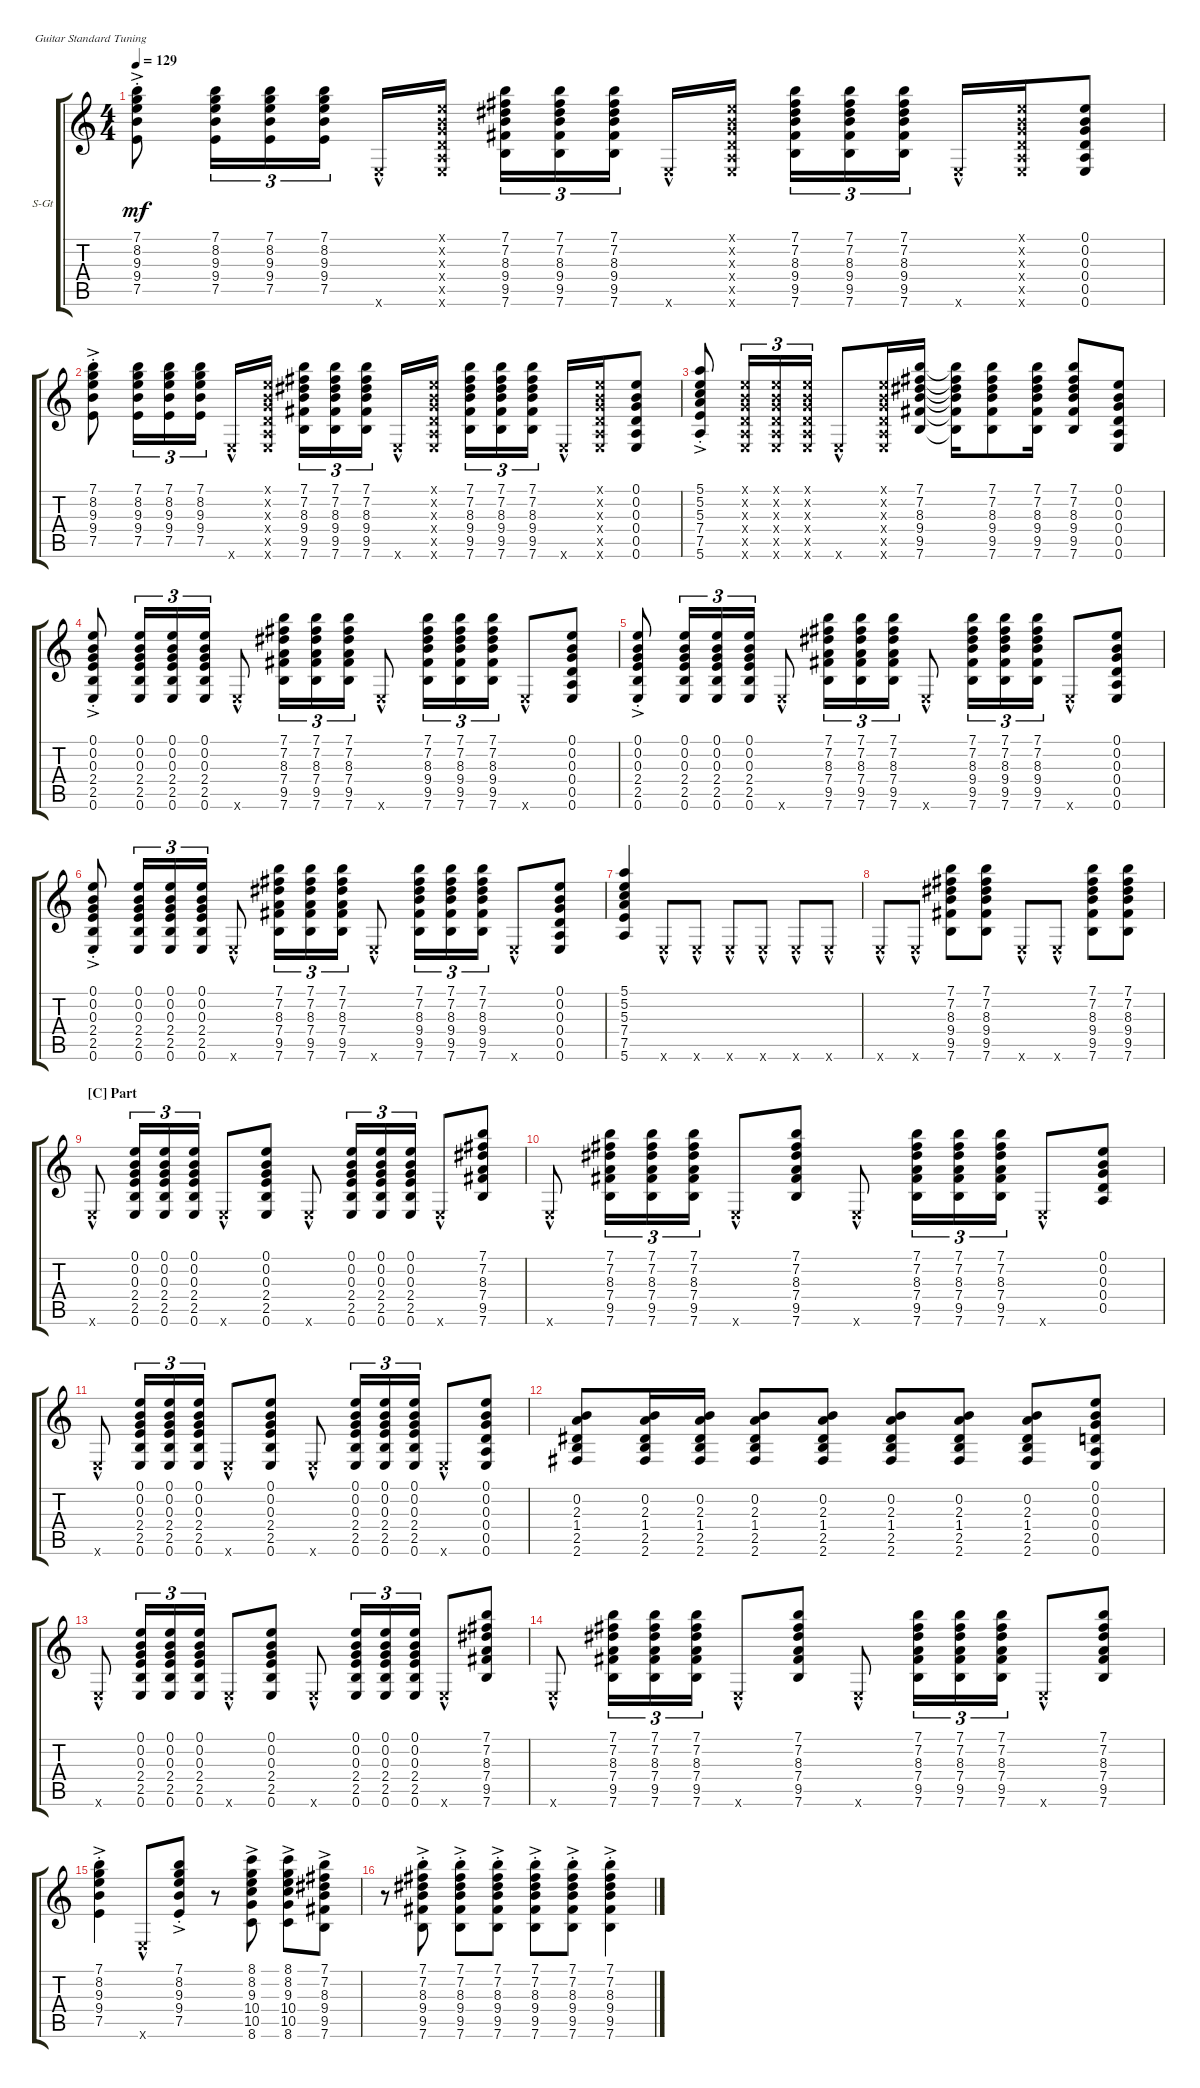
\defaultSystemsLayout 4
\bracketExtendMode groupsimilarinstruments
\firstSystemTrackNameOrientation horizontal
\otherSystemsTrackNameOrientation horizontal
\track ("Gabriela" "S-Gt") {mute instrument acousticguitarsteel}
\staff {score tabs}
\tuning (E4 B3 G3 D3 A2 E2)
\ts (4 4)
\tempo 129
\clef g2
\ks c
(7.5{ac st} 9.4{ac st} 9.3{ac st} 8.2{ac st} 7.1{ac st}).8{dy mf} (7.5 9.4 9.3 8.2 7.1).16{tu (3 2)} (7.5 9.4 9.3 8.2 7.1).16{tu (3 2)} (7.5 9.4 9.3 8.2 7.1).16{tu (3 2)} 0.6{hac x}.16 (0.1{x} 0.6{x} 0.5{x} 0.4{x} 0.3{x} 0.2{x}).16 (9.5 9.4 8.3 7.2 7.1 7.6).16{tu (3 2)} (7.1 7.2 8.3 9.4 9.5 7.6).16{tu (3 2)} (9.5 9.4 8.3 7.2 7.1 7.6).16{tu (3 2)} 0.6{hac x}.16 (0.1{x} 0.6{x} 0.5{x} 0.4{x} 0.3{x} 0.2{x}).16 (7.6 9.5 9.4 8.3 7.2 7.1).16{tu (3 2)} (7.6 9.5 9.4 8.3 7.2 7.1).16{tu (3 2)} (7.6 9.5 9.4 8.3 7.2 7.1).16{tu (3 2)} 0.6{hac x}.16 (0.1{x} 0.6{x} 0.5{x} 0.4{x} 0.3{x} 0.2{x}).16 (0.6 0.5 0.4 0.3 0.2 0.1).8 |
(7.5{ac st} 9.4{ac st} 9.3{ac st} 8.2{ac st} 7.1{ac st}).8 (7.5 9.4 9.3 8.2 7.1).16{tu (3 2)} (7.5 9.4 9.3 8.2 7.1).16{tu (3 2)} (7.5 9.4 9.3 8.2 7.1).16{tu (3 2)} 0.6{hac x}.16 (0.1{x} 0.6{x} 0.5{x} 0.4{x} 0.3{x} 0.2{x}).16 (9.5 9.4 8.3 7.2 7.1 7.6).16{tu (3 2)} (7.1 7.2 8.3 9.4 9.5 7.6).16{tu (3 2)} (9.5 9.4 8.3 7.2 7.1 7.6).16{tu (3 2)} 0.6{hac x}.16 (0.1{x} 0.6{x} 0.5{x} 0.4{x} 0.3{x} 0.2{x}).16 (7.6 9.5 9.4 8.3 7.2 7.1).16{tu (3 2)} (7.6 9.5 9.4 8.3 7.2 7.1).16{tu (3 2)} (7.6 9.5 9.4 8.3 7.2 7.1).16{tu (3 2)} 0.6{hac x}.16 (0.1{x} 0.6{x} 0.5{x} 0.4{x} 0.3{x} 0.2{x}).16 (0.6 0.5 0.4 0.3 0.2 0.1).8 |
(5.6{ac st} 7.5{ac st} 7.4{ac st} 5.3{ac st} 5.2{ac st} 5.1{ac st}).8 (0.1{x} 0.2{x} 0.3{x} 0.4{x} 0.5{x} 0.6{x}).16{tu (3 2)} (0.1{x} 0.2{x} 0.3{x} 0.4{x} 0.5{x} 0.6{x}).16{tu (3 2)} (0.1{x} 0.2{x} 0.3{x} 0.4{x} 0.5{x} 0.6{x}).16{tu (3 2)} 0.6{hac x}.8 (0.6{x} 0.5{x} 0.4{x} 0.3{x} 0.2{x} 0.1{x}).16 (7.6 9.5 9.4 8.3 7.2 7.1).16 (7.1{t} 7.2{t} 8.3{t} 9.4{t} 9.5{t} 7.6{t}).16 (7.6 9.5 9.4 8.3 7.2 7.1).8 (7.6 9.5 9.4 8.3 7.2 7.1).16 (7.6 9.5 9.4 8.3 7.2 7.1).8 (0.6 0.5 0.4 0.3 0.2 0.1).8 |
(2.5{ac st} 2.4{ac st} 0.3{ac st} 0.2{ac st} 0.1{ac st} 0.6{ac st}).8 (2.5 2.4 0.3 0.2 0.1 0.6).16{tu (3 2)} (2.5 2.4 0.3 0.2 0.1 0.6).16{tu (3 2)} (2.5 2.4 0.3 0.2 0.1 0.6).16{tu (3 2)} 0.6{hac x}.8 (9.5 7.4 8.3 7.2 7.1 7.6).16{tu (3 2)} (7.1 7.2 8.3 7.4 9.5 7.6).16{tu (3 2)} (9.5 7.4 8.3 7.2 7.1 7.6).16{tu (3 2)} 0.6{hac x}.8 (7.6 9.5 9.4 8.3 7.2 7.1).16{tu (3 2)} (7.6 9.5 9.4 8.3 7.2 7.1).16{tu (3 2)} (7.6 9.5 9.4 8.3 7.2 7.1).16{tu (3 2)} 0.6{hac x}.8 (0.6 0.5 0.4 0.3 0.2 0.1).8 |
(2.5{ac st} 2.4{ac st} 0.3{ac st} 0.2{ac st} 0.1{ac st} 0.6{ac st}).8 (2.5 2.4 0.3 0.2 0.1 0.6).16{tu (3 2)} (2.5 2.4 0.3 0.2 0.1 0.6).16{tu (3 2)} (2.5 2.4 0.3 0.2 0.1 0.6).16{tu (3 2)} 0.6{hac x}.8 (9.5 7.4 8.3 7.2 7.1 7.6).16{tu (3 2)} (7.1 7.2 8.3 7.4 9.5 7.6).16{tu (3 2)} (9.5 7.4 8.3 7.2 7.1 7.6).16{tu (3 2)} 0.6{hac x}.8 (7.6 9.5 9.4 8.3 7.2 7.1).16{tu (3 2)} (7.6 9.5 9.4 8.3 7.2 7.1).16{tu (3 2)} (7.6 9.5 9.4 8.3 7.2 7.1).16{tu (3 2)} 0.6{hac x}.8 (0.6 0.5 0.4 0.3 0.2 0.1).8 |
(2.5{ac st} 2.4{ac st} 0.3{ac st} 0.2{ac st} 0.1{ac st} 0.6{ac st}).8 (2.5 2.4 0.3 0.2 0.1 0.6).16{tu (3 2)} (2.5 2.4 0.3 0.2 0.1 0.6).16{tu (3 2)} (2.5 2.4 0.3 0.2 0.1 0.6).16{tu (3 2)} 0.6{hac x}.8 (9.5 7.4 8.3 7.2 7.1 7.6).16{tu (3 2)} (7.1 7.2 8.3 7.4 9.5 7.6).16{tu (3 2)} (9.5 7.4 8.3 7.2 7.1 7.6).16{tu (3 2)} 0.6{hac x}.8 (7.6 9.5 9.4 8.3 7.2 7.1).16{tu (3 2)} (7.6 9.5 9.4 8.3 7.2 7.1).16{tu (3 2)} (7.6 9.5 9.4 8.3 7.2 7.1).16{tu (3 2)} 0.6{hac x}.8 (0.6 0.5 0.4 0.3 0.2 0.1).8 |
(5.6 7.5 7.4 5.3 5.2 5.1).4 0.6{hac x}.8 0.6{hac x}.8 0.6{hac x}.8 0.6{hac x}.8 0.6{hac x}.8 0.6{hac x}.8 |
0.6{hac x}.8 0.6{hac x}.8 (7.6 9.5 9.4 8.3 7.2 7.1).8 (7.6 9.5 9.4 8.3 7.2 7.1).8 0.6{hac x}.8 0.6{hac x}.8 (7.6 9.5 9.4 8.3 7.2 7.1).8 (7.6 9.5 9.4 8.3 7.2 7.1).8 |
\section ("C" "Part")
0.6{hac x}.8 (0.6 2.5 2.4 0.3 0.2 0.1).16{tu (3 2)} (0.6 2.5 2.4 0.3 0.2 0.1).16{tu (3 2)} (0.6 2.5 2.4 0.3 0.2 0.1).16{tu (3 2)} 0.6{hac x}.8 (0.1 0.2 0.3 2.4 2.5 0.6).8 0.6{hac x}.8 (0.6 2.5 2.4 0.3 0.2 0.1).16{tu (3 2)} (0.6 2.5 2.4 0.3 0.2 0.1).16{tu (3 2)} (0.6 2.5 2.4 0.3 0.2 0.1).16{tu (3 2)} 0.6{hac x}.8 (7.6 9.5 7.4 8.3 7.2 7.1).8 |
0.6{hac x}.8 (7.6 9.5 7.4 8.3 7.2 7.1).16{tu (3 2)} (7.6 9.5 7.4 8.3 7.2 7.1).16{tu (3 2)} (7.6 9.5 7.4 8.3 7.2 7.1).16{tu (3 2)} 0.6{hac x}.8 (7.6 9.5 7.4 8.3 7.2 7.1).8 0.6{hac x}.8 (7.6 9.5 7.4 8.3 7.2 7.1).16{tu (3 2)} (7.6 9.5 7.4 8.3 7.2 7.1).16{tu (3 2)} (7.6 9.5 7.4 8.3 7.2 7.1).16{tu (3 2)} 0.6{hac x}.8 (0.1 0.2 0.3 0.4 0.5).8 |
0.6{hac x}.8 (0.6 2.5 2.4 0.3 0.2 0.1).16{tu (3 2)} (0.6 2.5 2.4 0.3 0.2 0.1).16{tu (3 2)} (0.6 2.5 2.4 0.3 0.2 0.1).16{tu (3 2)} 0.6{hac x}.8 (0.1 0.2 0.3 2.4 2.5 0.6).8 0.6{hac x}.8 (0.6 2.5 2.4 0.3 0.2 0.1).16{tu (3 2)} (0.6 2.5 2.4 0.3 0.2 0.1).16{tu (3 2)} (0.6 2.5 2.4 0.3 0.2 0.1).16{tu (3 2)} 0.6{hac x}.8 (0.6 0.5 0.4 0.3 0.2 0.1).8 |
(2.6 2.5 1.4 2.3 0.2).8 (2.6 2.5 1.4 2.3 0.2).16 (2.6 2.5 1.4 2.3 0.2).16 (2.6 2.5 1.4 2.3 0.2).8 (2.6 2.5 1.4 2.3 0.2).8 (2.6 2.5 1.4 2.3 0.2).8 (2.6 2.5 1.4 2.3 0.2).8 (2.6 2.5 1.4 2.3 0.2).8 (0.6 0.5 0.4 0.3 0.2 0.1).8 |
0.6{hac x}.8 (0.6 2.5 2.4 0.3 0.2 0.1).16{tu (3 2)} (0.6 2.5 2.4 0.3 0.2 0.1).16{tu (3 2)} (0.6 2.5 2.4 0.3 0.2 0.1).16{tu (3 2)} 0.6{hac x}.8 (0.1 0.2 0.3 2.4 2.5 0.6).8 0.6{hac x}.8 (0.6 2.5 2.4 0.3 0.2 0.1).16{tu (3 2)} (0.6 2.5 2.4 0.3 0.2 0.1).16{tu (3 2)} (0.6 2.5 2.4 0.3 0.2 0.1).16{tu (3 2)} 0.6{hac x}.8 (7.6 9.5 7.4 8.3 7.2 7.1).8 |
0.6{hac x}.8 (7.6 9.5 7.4 8.3 7.2 7.1).16{tu (3 2)} (7.6 9.5 7.4 8.3 7.2 7.1).16{tu (3 2)} (7.6 9.5 7.4 8.3 7.2 7.1).16{tu (3 2)} 0.6{hac x}.8 (7.6 9.5 7.4 8.3 7.2 7.1).8 0.6{hac x}.8 (7.6 9.5 7.4 8.3 7.2 7.1).16{tu (3 2)} (7.6 9.5 7.4 8.3 7.2 7.1).16{tu (3 2)} (7.6 9.5 7.4 8.3 7.2 7.1).16{tu (3 2)} 0.6{hac x}.8 (7.6 9.5 7.4 8.3 7.2 7.1).8 |
(7.5{ac st} 9.4{ac st} 9.3{ac st} 8.2{ac st} 7.1{ac st}).4 0.6{hac x}.8 (7.5{ac st} 9.4{ac st} 9.3{ac st} 8.2{ac st} 7.1{ac st}).8 r.8 (8.6{ac} 8.2{ac} 8.1{ac} 9.3{ac} 10.4{ac} 10.5{ac}).8 (8.6{ac} 8.1{ac} 8.2{ac} 9.3{ac} 10.4{ac} 10.5{ac}).8 (7.6{ac} 9.5{ac} 9.4{ac} 8.3{ac} 7.2{ac} 7.1{ac}).8 |
r.8 (7.6{ac st} 9.5{ac st} 9.4{ac st} 8.3{ac st} 7.2{ac st} 7.1{ac st}).8 (7.6{ac st} 9.5{ac st} 9.4{ac st} 8.3{ac st} 7.2{ac st} 7.1{ac st}).8 (7.6{ac st} 9.5{ac st} 9.4{ac st} 8.3{ac st} 7.2{ac st} 7.1{ac st}).8 (7.6{ac st} 9.5{ac st} 9.4{ac st} 8.3{ac st} 7.2{ac st} 7.1{ac st}).8 (7.6{ac st} 9.5{ac st} 9.4{ac st} 8.3{ac st} 7.2{ac st} 7.1{ac st}).8 (7.6{ac st} 9.5{ac st} 9.4{ac st} 8.3{ac st} 7.2{ac st} 7.1{ac st}).4
